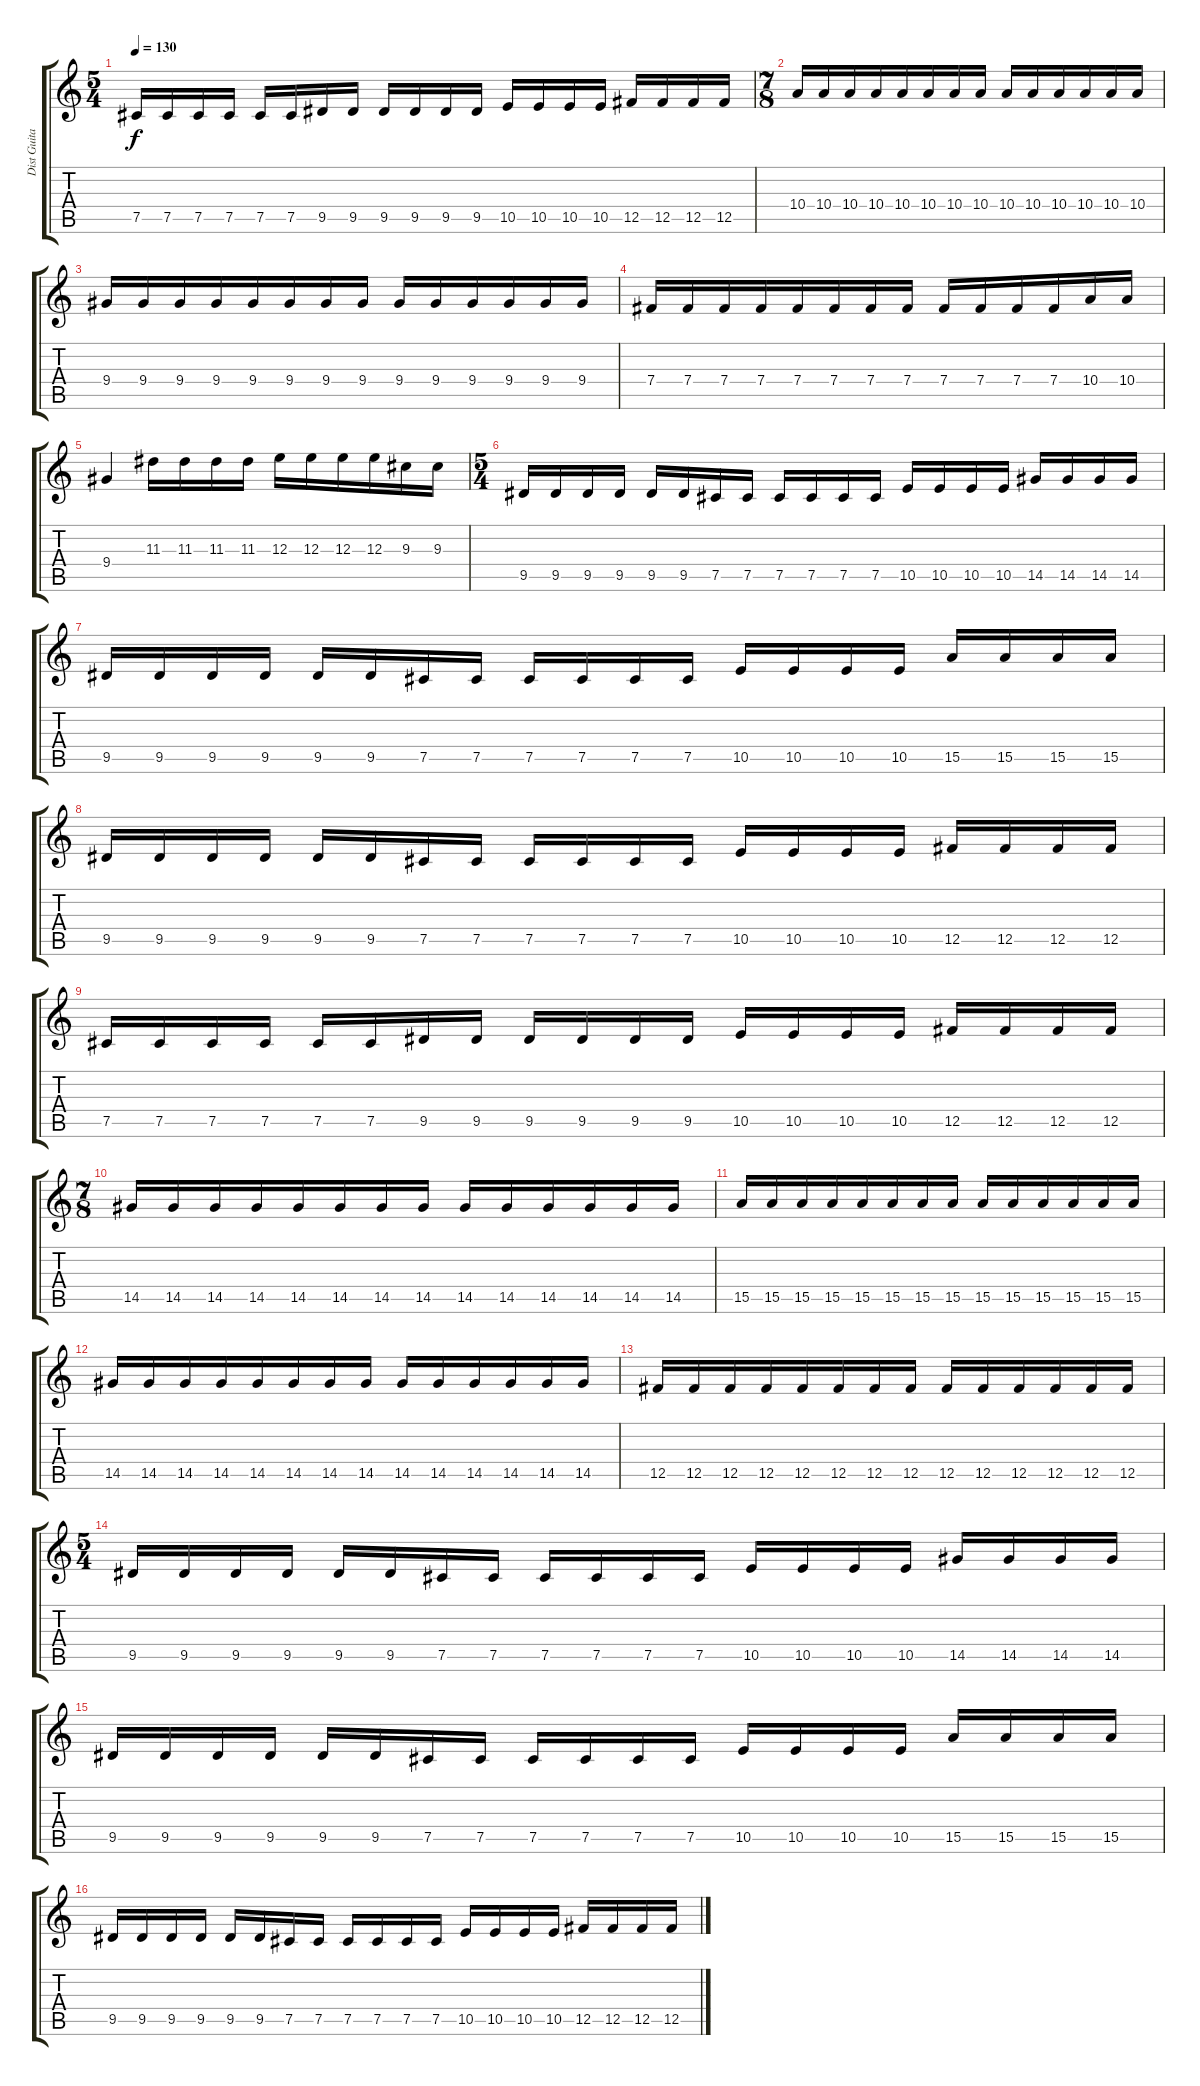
\track ("Dist Guitar 1 Vanco" "Dist Guita") {instrument overdrivenguitar}
\staff {score tabs}
\tuning (Db4 Ab3 E3 B2 Gb2 Db2) {hide}
\ts (5 4)
\tempo 130
\clef g2
\ks c
7.5.16{dy f} 7.5.16 7.5.16 7.5.16 7.5.16 7.5.16 9.5.16 9.5.16 9.5.16 9.5.16 9.5.16 9.5.16 10.5.16 10.5.16 10.5.16 10.5.16 12.5.16 12.5.16 12.5.16 12.5.16 |
\ts (7 8)
10.4.16 10.4.16 10.4.16 10.4.16 10.4.16 10.4.16 10.4.16 10.4.16 10.4.16 10.4.16 10.4.16 10.4.16 10.4.16 10.4.16 |
9.4.16 9.4.16 9.4.16 9.4.16 9.4.16 9.4.16 9.4.16 9.4.16 9.4.16 9.4.16 9.4.16 9.4.16 9.4.16 9.4.16 |
7.4.16 7.4.16 7.4.16 7.4.16 7.4.16 7.4.16 7.4.16 7.4.16 7.4.16 7.4.16 7.4.16 7.4.16 10.4.16 10.4.16 |
9.4.4 11.3.16 11.3.16 11.3.16 11.3.16 12.3.16 12.3.16 12.3.16 12.3.16 9.3.16 9.3.16 |
\ts (5 4)
9.5.16 9.5.16 9.5.16 9.5.16 9.5.16 9.5.16 7.5.16 7.5.16 7.5.16 7.5.16 7.5.16 7.5.16 10.5.16 10.5.16 10.5.16 10.5.16 14.5.16 14.5.16 14.5.16 14.5.16 |
9.5.16 9.5.16 9.5.16 9.5.16 9.5.16 9.5.16 7.5.16 7.5.16 7.5.16 7.5.16 7.5.16 7.5.16 10.5.16 10.5.16 10.5.16 10.5.16 15.5.16 15.5.16 15.5.16 15.5.16 |
9.5.16 9.5.16 9.5.16 9.5.16 9.5.16 9.5.16 7.5.16 7.5.16 7.5.16 7.5.16 7.5.16 7.5.16 10.5.16 10.5.16 10.5.16 10.5.16 12.5.16 12.5.16 12.5.16 12.5.16 |
7.5.16 7.5.16 7.5.16 7.5.16 7.5.16 7.5.16 9.5.16 9.5.16 9.5.16 9.5.16 9.5.16 9.5.16 10.5.16 10.5.16 10.5.16 10.5.16 12.5.16 12.5.16 12.5.16 12.5.16 |
\ts (7 8)
14.5.16 14.5.16 14.5.16 14.5.16 14.5.16 14.5.16 14.5.16 14.5.16 14.5.16 14.5.16 14.5.16 14.5.16 14.5.16 14.5.16 |
15.5.16 15.5.16 15.5.16 15.5.16 15.5.16 15.5.16 15.5.16 15.5.16 15.5.16 15.5.16 15.5.16 15.5.16 15.5.16 15.5.16 |
14.5.16 14.5.16 14.5.16 14.5.16 14.5.16 14.5.16 14.5.16 14.5.16 14.5.16 14.5.16 14.5.16 14.5.16 14.5.16 14.5.16 |
12.5.16 12.5.16 12.5.16 12.5.16 12.5.16 12.5.16 12.5.16 12.5.16 12.5.16 12.5.16 12.5.16 12.5.16 12.5.16 12.5.16 |
\ts (5 4)
9.5.16 9.5.16 9.5.16 9.5.16 9.5.16 9.5.16 7.5.16 7.5.16 7.5.16 7.5.16 7.5.16 7.5.16 10.5.16 10.5.16 10.5.16 10.5.16 14.5.16 14.5.16 14.5.16 14.5.16 |
9.5.16 9.5.16 9.5.16 9.5.16 9.5.16 9.5.16 7.5.16 7.5.16 7.5.16 7.5.16 7.5.16 7.5.16 10.5.16 10.5.16 10.5.16 10.5.16 15.5.16 15.5.16 15.5.16 15.5.16 |
9.5.16 9.5.16 9.5.16 9.5.16 9.5.16 9.5.16 7.5.16 7.5.16 7.5.16 7.5.16 7.5.16 7.5.16 10.5.16 10.5.16 10.5.16 10.5.16 12.5.16 12.5.16 12.5.16 12.5.16
